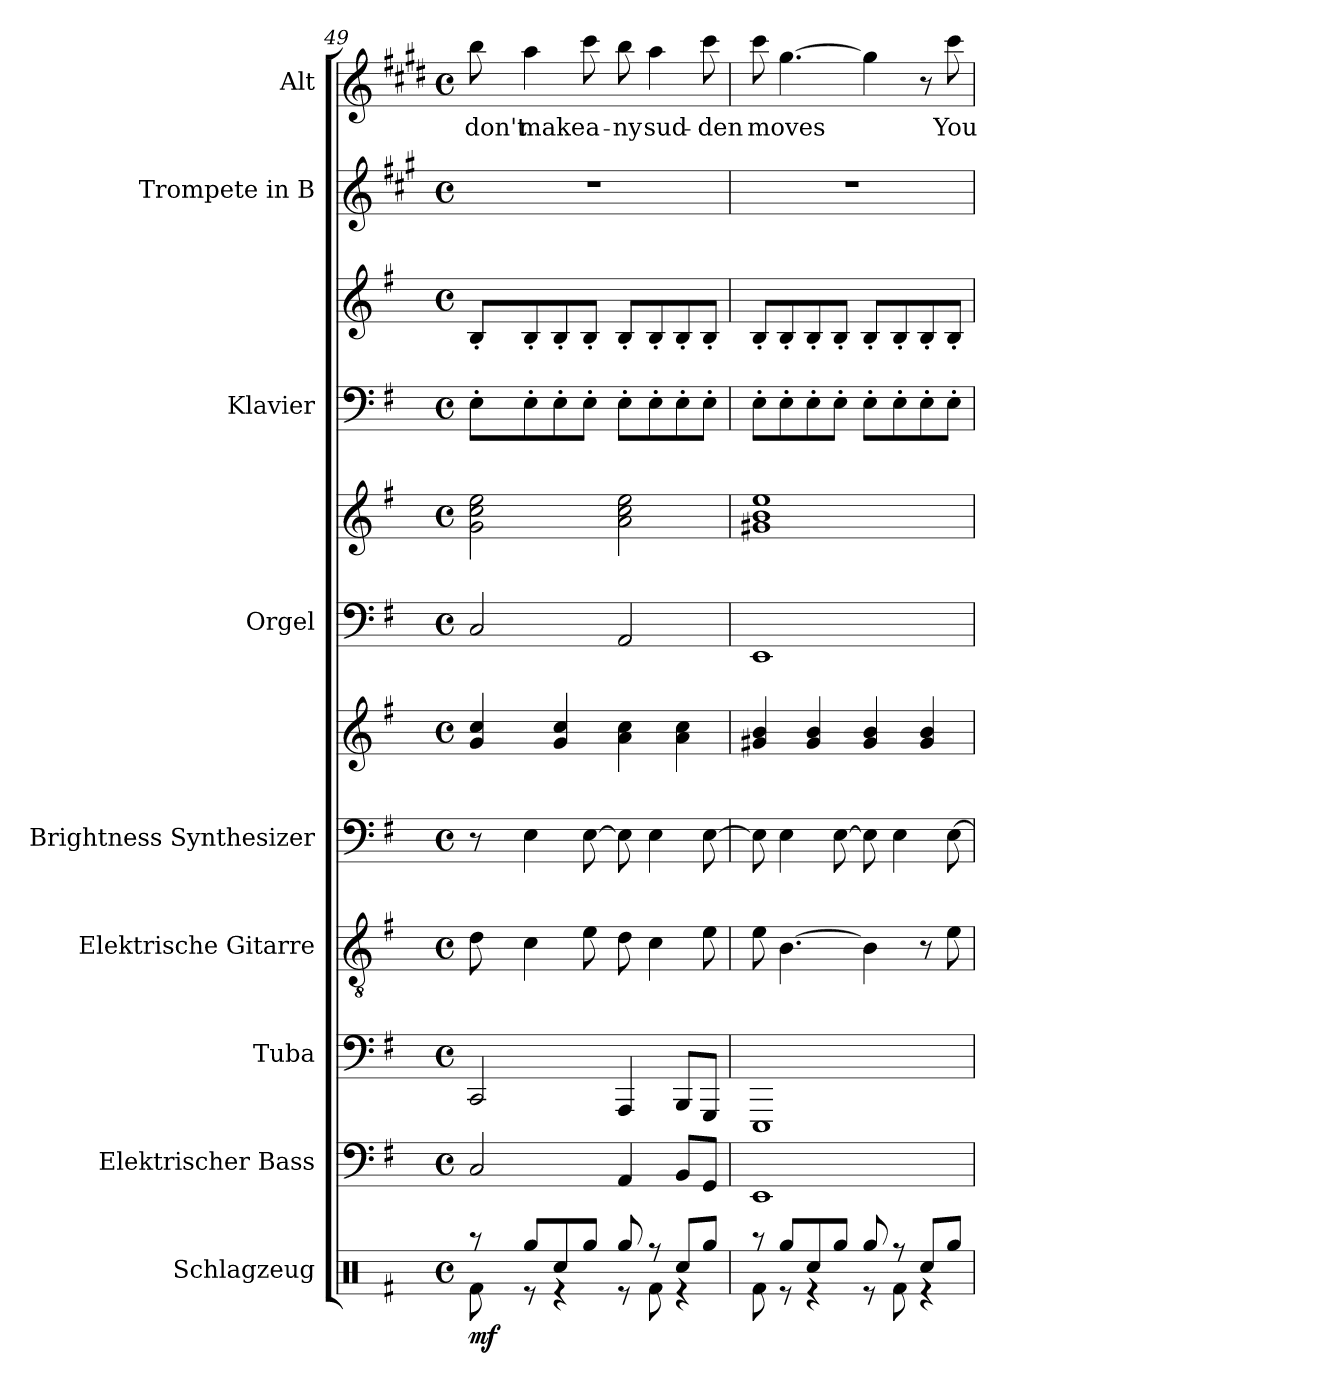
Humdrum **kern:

**kern	**dynam	**kern	**kern	**kern	**kern	**kern	**dynam	**kern	**kern	**dynam	**kern	**kern	**dynam	**kern	**kern	**text
*part9	*part9	*part8	*part7	*part6	*part5	*part5	*part5	*part4	*part4	*part4	*part3	*part3	*part3	*part2	*part1	*part1
*staff12	*staff12	*staff11	*staff10	*staff9	*staff8	*staff7	*staff7/8	*staff6	*staff5	*staff5/6	*staff4	*staff3	*staff3/4	*staff2	*staff1	*staff1
*I"Schlagzeug	*	*I"Elektrischer Bass	*I"Tuba	*I"Elektrische Gitarre	*I"Brightness Synthesizer	*	*	*I"Orgel	*	*	*I"Klavier	*	*	*I"Trompete in B	*I"Alt	*
*I'Schlgz.	*	*I'E. B.	*I'Tba.	*I'E-Git.	*I'Synth.	*	*	*I'Org.	*	*	*I'Klav.	*	*	*	*I'A.	*
*clefX	*	*clefF4	*clefF4	*clefGv2	*clefF4	*clefG2	*	*clefF4	*clefG2	*	*clefF4	*clefG2	*	*clefG2	*clefG2	*
*	*	*ITrd7c12	*	*	*	*	*	*	*	*	*	*	*	*ITrd1c2	*ITrd5c9	*
*k[f#]	*	*k[f#]	*k[f#]	*k[f#]	*k[f#]	*k[f#]	*	*k[f#]	*k[f#]	*	*k[f#]	*k[f#]	*	*k[f#]	*k[f#]	*
*M4/4	*	*M4/4	*M4/4	*M4/4	*M4/4	*M4/4	*	*M4/4	*M4/4	*	*M4/4	*M4/4	*	*M4/4	*M4/4	*
*met(c)	*	*met(c)	*met(c)	*met(c)	*met(c)	*met(c)	*	*met(c)	*met(c)	*	*met(c)	*met(c)	*	*met(c)	*met(c)	*
=49	=49	=49	=49	=49	=49	=49	=49	=49	=49	=49	=49	=49	=49	=49	=49	=49
*^	*	*	*	*	*	*	*	*	*	*	*	*	*	*	*	*
!	!	!LO:DY:b	!	!	!	!	!	!LO:DY:b=2	!	!	!	!	!	!	!	!	!LO:LY:b
!	!	!	!	!	!	!	!	!LO:DY:n=1:b	!	!	!LO:DY:b=2	!	!	!	!	!	!
!	!	!	!	!	!	!	!	!	!	!	!LO:DY:n=1:b	!	!	!LO:DY:b=2	!	!	!
!	!	!	!	!	!	!	!	!	!	!	!	!	!	!LO:DY:n=1:b	!	!	!
8r	8Rf\	mf	2CC/	2CC/	8d\	8r	4g/ 4cc/	mf mf	2C/	2g\ 2cc\ 2ee\	mf mf	8E'\L	8B'/L	mf mf	1r	8dd\	don't
!	!	!	!	!	!	!	!	!	!	!	!	!	!	!	!	!	!LO:LY:b
8Rgg/L	8r	.	.	.	4c\	4E\	.	.	.	.	.	8E'\	8B'/	.	.	4cc\	make
8Rcc/	4r	.	.	.	.	.	4g/ 4cc/	.	.	.	.	8E'\	8B'/	.	.	.	.
!	!	!	!	!	!	!	!	!	!	!	!	!	!	!	!	!	!LO:LY:b
8Rgg/J	.	.	.	.	8e\	[8E\	.	.	.	.	.	8E'\J	8B'/J	.	.	8ee\	a-
!	!	!	!	!	!	!	!	!	!	!	!	!	!	!	!	!	!LO:LY:b
8Rgg/	8r	.	4AAA/	4AAA/	8d\	8E\]	4a\ 4cc\	.	2AA/	2a\ 2cc\ 2ee\	.	8E'\L	8B'/L	.	.	8dd\	-ny
!	!	!	!	!	!	!	!	!	!	!	!	!	!	!	!	!	!LO:LY:b
8r	8Rf\	.	.	.	4c\	4E\	.	.	.	.	.	8E'\	8B'/	.	.	4cc\	sud-
8Rcc/L	4r	.	8BBB/L	8BBB/L	.	.	4a\ 4cc\	.	.	.	.	8E'\	8B'/	.	.	.	.
!	!	!	!	!	!	!	!	!	!	!	!	!	!	!	!	!	!LO:LY:b
8Rgg/J	.	.	8GGG/J	8GGG/J	8e\	[8E\	.	.	.	.	.	8E'\J	8B'/J	.	.	8ee\	-den
!!LO:PB:g=z
=50	=50	=50	=50	=50	=50	=50	=50	=50	=50	=50	=50	=50	=50	=50	=50	=50	=50
!	!	!	!	!	!	!	!	!	!	!	!	!	!	!	!	!	!LO:LY:b
8r	8Rf\	.	1EEE	1EEE	8e\	8E\]	4g#X/ 4b/	.	1EE	1g#X 1b 1ee	.	8E'\L	8B'/L	.	1r	8ee\	moves
!	!	!	!	!	!	!	!	!	!	!	!	!	!	!	!	!	!LO:LY:b
8Rgg/L	8r	.	.	.	[4.B\	4E\	.	.	.	.	.	8E'\	8B'/	.	.	[4.b\	.
8Rcc/	4r	.	.	.	.	.	4g#/ 4b/	.	.	.	.	8E'\	8B'/	.	.	.	.
8Rgg/J	.	.	.	.	.	[8E\	.	.	.	.	.	8E'\J	8B'/J	.	.	.	.
8Rgg/	8r	.	.	.	4B\]	8E\]	4g#/ 4b/	.	.	.	.	8E'\L	8B'/L	.	.	4b\]	.
8r	8Rf\	.	.	.	.	4E\	.	.	.	.	.	8E'\	8B'/	.	.	.	.
8Rcc/L	4r	.	.	.	8r	.	4g#/ 4b/	.	.	.	.	8E'\	8B'/	.	.	8r	.
!	!	!	!	!	!	!	!	!	!	!	!	!	!	!	!	!	!LO:LY:b
8Rgg/J	.	.	.	.	8e\	[8E\	.	.	.	.	.	8E'\J	8B'/J	.	.	8ee\	You
*v	*v	*	*	*	*	*	*	*	*	*	*	*	*	*	*	*	*
=	=	=	=	=	=	=	=	=	=	=	=	=	=	=	=	=
*-	*-	*-	*-	*-	*-	*-	*-	*-	*-	*-	*-	*-	*-	*-	*-	*-
